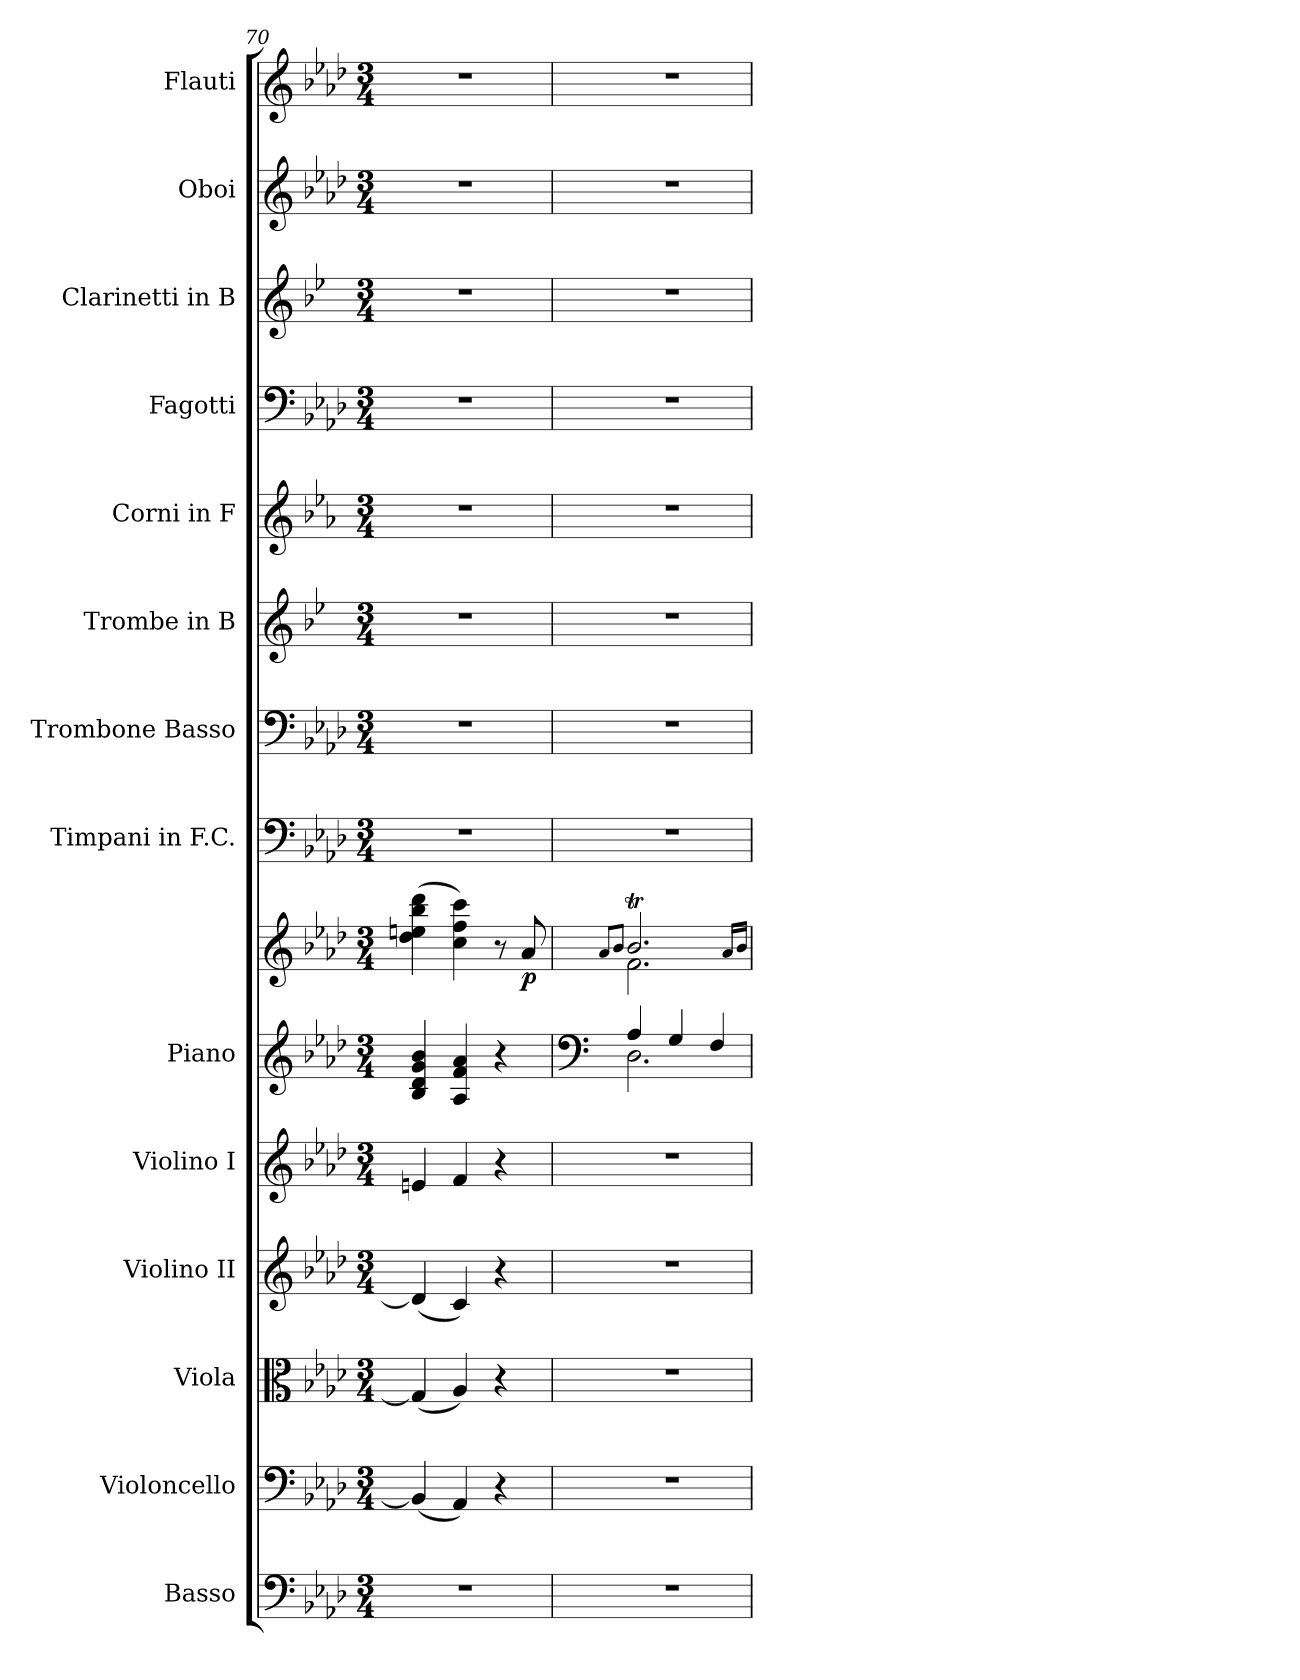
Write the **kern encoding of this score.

**kern	**kern	**kern	**kern	**kern	**kern	**kern	**dynam	**kern	**kern	**kern	**kern	**kern	**kern	**kern	**kern
*part14	*part13	*part12	*part11	*part10	*part9	*part9	*part9	*part8	*part7	*part6	*part5	*part4	*part3	*part2	*part1
*staff15	*staff14	*staff13	*staff12	*staff11	*staff10	*staff9	*staff9/10	*staff8	*staff7	*staff6	*staff5	*staff4	*staff3	*staff2	*staff1
*I"Basso	*I"Violoncello	*I"Viola	*I"Violino II	*I"Violino I	*I"Piano	*	*	*I"Timpani in F.C.	*I"Trombone Basso	*I"Trombe in B	*I"Corni in F	*I"Fagotti	*I"Clarinetti in B	*I"Oboi	*I"Flauti
*	*	*	*	*	*I'Pno.	*	*	*I'Timp.	*	*	*	*	*	*I'Ob.	*I'Fl.
*clefF4	*clefF4	*clefC3	*clefG2	*clefG2	*clefG2	*clefG2	*	*clefF4	*clefF4	*clefG2	*clefG2	*clefF4	*clefG2	*clefG2	*clefG2
*ITrd7c12	*	*	*	*	*	*	*	*	*	*ITrd1c2	*ITrd4c7	*	*ITrd1c2	*	*
*k[b-e-a-d-]	*k[b-e-a-d-]	*k[b-e-a-d-]	*k[b-e-a-d-]	*k[b-e-a-d-]	*k[b-e-a-d-]	*k[b-e-a-d-]	*	*k[b-e-a-d-]	*k[b-e-a-d-]	*k[b-e-a-d-]	*k[b-e-a-d-]	*k[b-e-a-d-]	*k[b-e-a-d-]	*k[b-e-a-d-]	*k[b-e-a-d-]
*M3/4	*M3/4	*M3/4	*M3/4	*M3/4	*M3/4	*M3/4	*	*M3/4	*M3/4	*M3/4	*M3/4	*M3/4	*M3/4	*M3/4	*M3/4
=70	=70	=70	=70	=70	=70	=70	=70	=70	=70	=70	=70	=70	=70	=70	=70
2.r	(<4BB-/]	(<4G/]	(<4d-/]	4en/	4B-/ 4d-/ 4g/ 4b-/	(>4dd-\ 4een\ 4bb-\ 4ddd-\	.	2.r	2.r	2.r	2.r	2.r	2.r	2.r	2.r
.	4AA-/)	4A-/)	4c/)	4f/	4A-/ 4f/ 4a-/	4cc\ 4ff\ 4ccc\)	.	.	.	.	.	.	.	.	.
.	4r	4r	4r	4r	4r	8r	.	.	.	.	.	.	.	.	.
!	!	!	!	!	!	!	!LO:DY:b	!	!	!	!	!	!	!	!
.	.	.	.	.	.	8a-/	p	.	.	.	.	.	.	.	.
=71	=71	=71	=71	=71	=71	=71	=71	=71	=71	=71	=71	=71	=71	=71	=71
*	*	*	*	*	*clefF4	*	*	*	*	*	*	*	*	*	*
.	.	.	.	.	.	8qa-/L	.	.	.	.	.	.	.	.	.
.	.	.	.	.	.	8qb-/J	.	.	.	.	.	.	.	.	.
*	*	*	*	*	*^	*^	*	*	*	*	*	*	*	*	*
2.r	2.r	2.r	2.r	2.r	4A-/	2.D-\	2.b-T/	2.f\	.	2.r	2.r	2.r	2.r	2.r	2.r	2.r	2.r
.	.	.	.	.	4G/	.	.	.	.	.	.	.	.	.	.	.	.
.	.	.	.	.	4F/	.	.	.	.	.	.	.	.	.	.	.	.
*	*	*	*	*	*v	*v	*	*	*	*	*	*	*	*	*	*	*
*	*	*	*	*	*	*v	*v	*	*	*	*	*	*	*	*	*
.	.	.	.	.	.	16qa-/LL	.	.	.	.	.	.	.	.	.
.	.	.	.	.	.	16qb-/JJ	.	.	.	.	.	.	.	.	.
=	=	=	=	=	=	=	=	=	=	=	=	=	=	=	=
*-	*-	*-	*-	*-	*-	*-	*-	*-	*-	*-	*-	*-	*-	*-	*-
